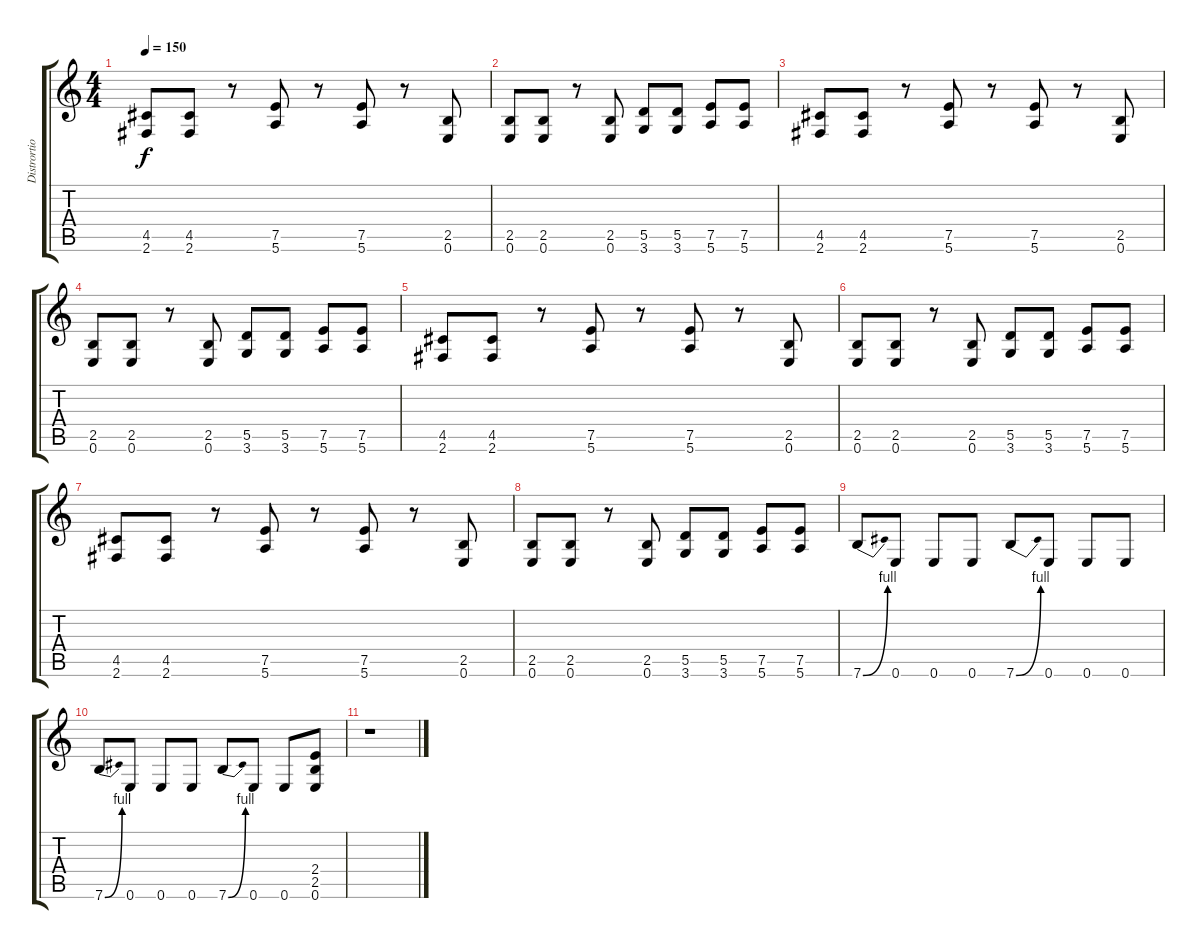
\track ("Distrortion Guitar" "Distrortio") {instrument distortionguitar}
\staff {score tabs}
\tuning (E4 B3 G3 D3 A2 E2) {hide}
\ts (4 4)
\tempo 150
\clef g2
\ks c
(4.5 2.6).8{dy f} (4.5 2.6).8 r.8 (7.5 5.6).8 r.8 (7.5 5.6).8 r.8 (2.5 0.6).8 |
(2.5 0.6).8 (2.5 0.6).8 r.8 (2.5 0.6).8 (5.5 3.6).8 (5.5 3.6).8 (7.5 5.6).8 (7.5 5.6).8 |
(4.5 2.6).8 (4.5 2.6).8 r.8 (7.5 5.6).8 r.8 (7.5 5.6).8 r.8 (2.5 0.6).8 |
(2.5 0.6).8 (2.5 0.6).8 r.8 (2.5 0.6).8 (5.5 3.6).8 (5.5 3.6).8 (7.5 5.6).8 (7.5 5.6).8 |
(4.5 2.6).8 (4.5 2.6).8 r.8 (7.5 5.6).8 r.8 (7.5 5.6).8 r.8 (2.5 0.6).8 |
(2.5 0.6).8 (2.5 0.6).8 r.8 (2.5 0.6).8 (5.5 3.6).8 (5.5 3.6).8 (7.5 5.6).8 (7.5 5.6).8 |
(4.5 2.6).8 (4.5 2.6).8 r.8 (7.5 5.6).8 r.8 (7.5 5.6).8 r.8 (2.5 0.6).8 |
(2.5 0.6).8 (2.5 0.6).8 r.8 (2.5 0.6).8 (5.5 3.6).8 (5.5 3.6).8 (7.5 5.6).8 (7.5 5.6).8 |
7.6{be (bend 0 0 60 4)}.8 0.6.8 0.6.8 0.6.8 7.6{be (bend 0 0 60 4)}.8 0.6.8 0.6.8 0.6.8 |
7.6{be (bend 0 0 60 4)}.8 0.6.8 0.6.8 0.6.8 7.6{be (bend 0 0 60 4)}.8 0.6.8 0.6.8 (2.4 2.5 0.6).8 |
r.1
